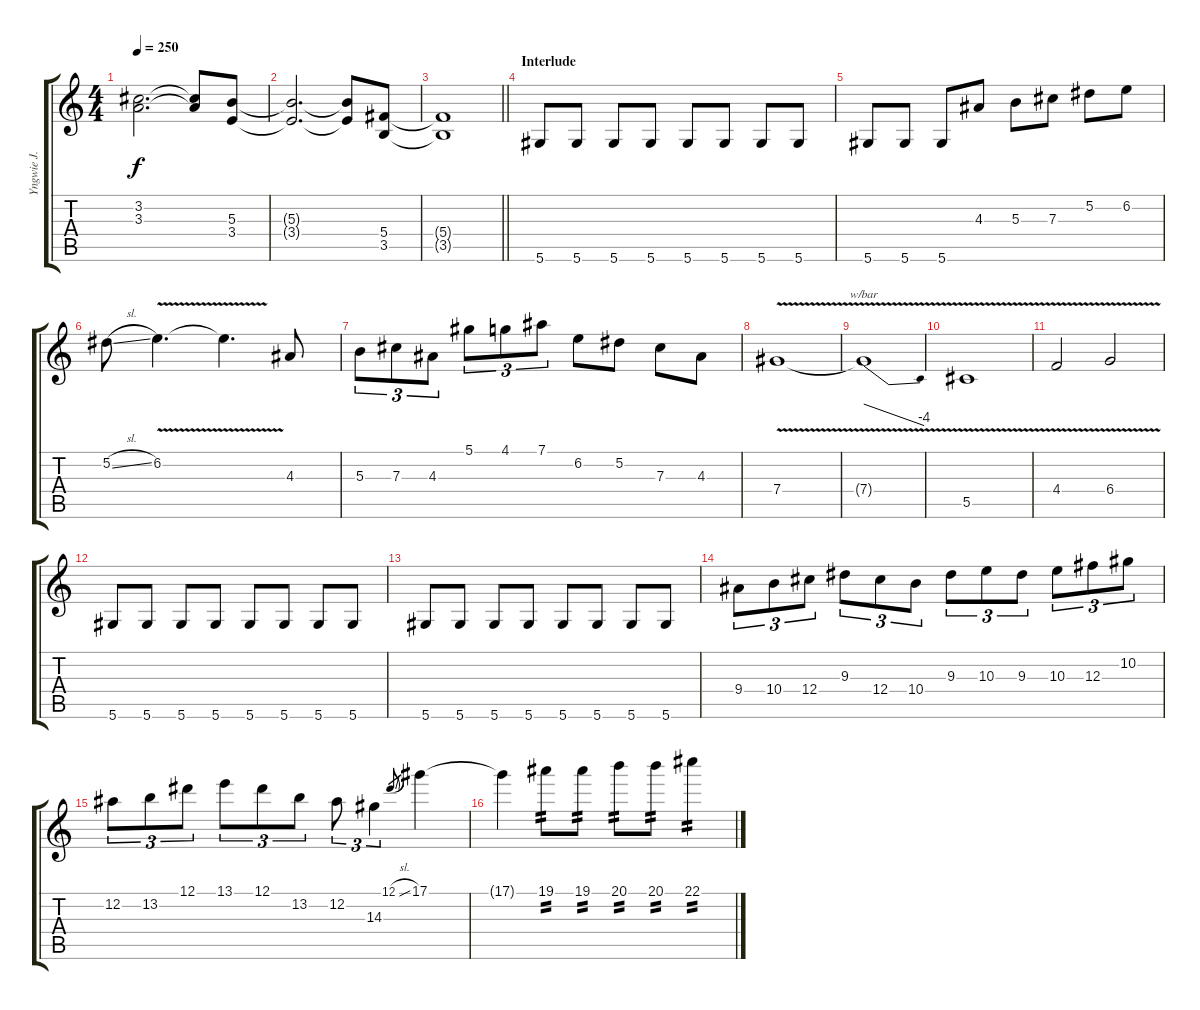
\track ("Yngwie J. Malmsteen" "Yngwie J. ") {instrument distortionguitar}
\staff {score tabs}
\tuning (Eb4 Bb3 Gb3 Db3 Ab2 Eb2) {hide}
\ts (4 4)
\tempo 250
\clef g2
\ks c
(3.2{t} 3.3{t}).2{d dy f} (3.2{t} 3.3{t}).8 (5.3 3.4).8 |
(5.3{t} 3.4{t}).2{d} (5.3{t} 3.4{t}).8 (5.4 3.5).8 |
\barLineRight lightlight
(5.4{t} 3.5{t}).1 |
\section ("" "Interlude")
5.6.8 5.6.8 5.6.8 5.6.8 5.6.8 5.6.8 5.6.8 5.6.8 |
5.6.8 5.6.8 5.6.8 4.3.8 5.3.8 7.3.8 5.2.8 6.2.8 |
5.2{sl}.8 6.2{v}.4{d} 6.2{t}.4{d} 4.3.8 |
5.3.8{tu (3 2)} 7.3.8{tu (3 2)} 4.3.8{tu (3 2)} 5.1.8{tu (3 2)} 4.1.8{tu (3 2)} 7.1.8{tu (3 2)} 6.2.8 5.2.8 7.3.8 4.3.8 |
7.4{v}.1 |
7.4{t}.1{tbe (dive default 0 0 60 -16)} |
5.5{v}.1 |
4.4{v}.2 6.4{v}.2 |
5.6.8 5.6.8 5.6.8 5.6.8 5.6.8 5.6.8 5.6.8 5.6.8 |
5.6.8 5.6.8 5.6.8 5.6.8 5.6.8 5.6.8 5.6.8 5.6.8 |
9.4.8{tu (3 2)} 10.4.8{tu (3 2)} 12.4.8{tu (3 2)} 9.3.8{tu (3 2)} 12.4.8{tu (3 2)} 10.4.8{tu (3 2)} 9.3.8{tu (3 2)} 10.3.8{tu (3 2)} 9.3.8{tu (3 2)} 10.3.8{tu (3 2)} 12.3.8{tu (3 2)} 10.2.8{tu (3 2)} |
12.2.8{tu (3 2)} 13.2.8{tu (3 2)} 12.1.8{tu (3 2)} 13.1.8{tu (3 2)} 12.1.8{tu (3 2)} 13.2.8{tu (3 2)} 12.2.8{tu (3 2)} 14.3.4{tu (3 2)} 12.1{sl}.8{gr} 17.1.4 |
17.1{t}.4 19.1.8{tp 2} 19.1.8{tp 2} 20.1.8{tp 2} 20.1.8{tp 2} 22.1.4{tp 2}
